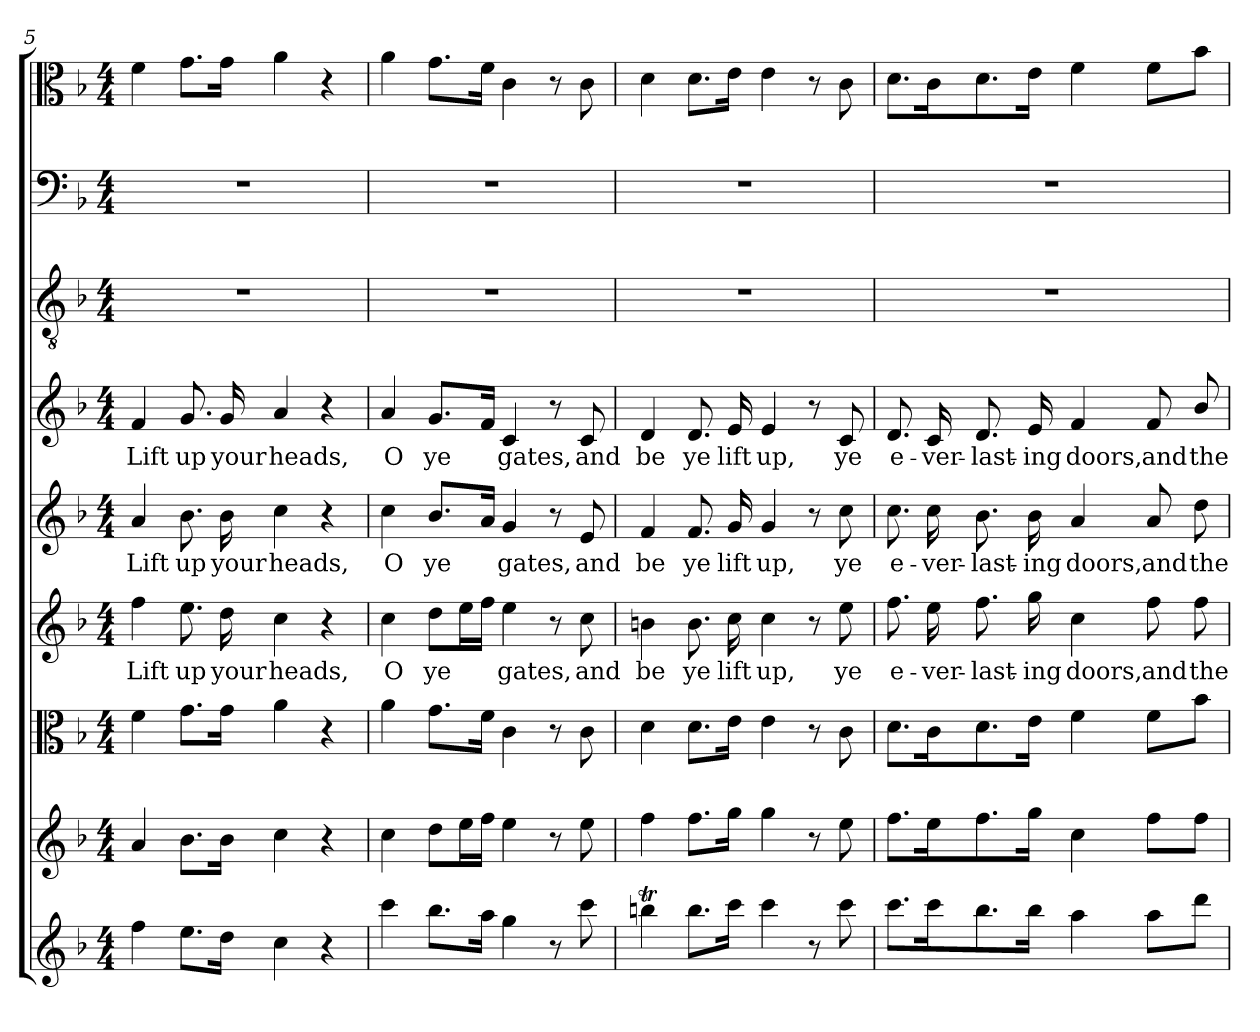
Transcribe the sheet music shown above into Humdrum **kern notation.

**kern	**kern	**kern	**kern	**text	**kern	**text	**kern	**text	**kern	**kern	**kern
*part9	*part8	*part7	*part6	*part6	*part5	*part5	*part4	*part4	*part3	*part2	*part1
*staff9	*staff8	*staff7	*staff6	*staff6	*staff5	*staff5	*staff4	*staff4	*staff3	*staff2	*staff1
*clefG2	*clefG2	*clefC3	*clefG2	*	*clefG2	*	*clefG2	*	*clefGv2	*clefF4	*clefC3
*k[b-]	*k[b-]	*k[b-]	*k[b-]	*	*k[b-]	*	*k[b-]	*	*k[b-]	*k[b-]	*k[b-]
*F:	*F:	*F:	*F:	*	*F:	*	*F:	*	*F:	*F:	*F:
*M4/4	*M4/4	*M4/4	*M4/4	*	*M4/4	*	*M4/4	*	*M4/4	*M4/4	*M4/4
=5	=5	=5	=5	=5	=5	=5	=5	=5	=5	=5	=5
4ff\	4a/	4f\	4ff\	Lift	4a/	Lift	4f/	Lift	1r	1r	4f\
8.ee\L	8.b-\L	8.g\L	8.ee\	up	8.b-\	up	8.g/	up	.	.	8.g\L
16dd\Jk	16b-\Jk	16g\Jk	16dd\	your	16b-\	your	16g/	your	.	.	16g\Jk
4cc\	4cc\	4a\	4cc\	heads,	4cc\	heads,	4a/	heads,	.	.	4a\
4r	4r	4r	4r	.	4r	.	4r	.	.	.	4r
=6	=6	=6	=6	=6	=6	=6	=6	=6	=6	=6	=6
4ccc\	4cc\	4a\	4cc\	O	4cc\	O	4a/	O	1r	1r	4a\
8.bb-\L	8dd\L	8.g\L	8dd\L	ye	8.b-/L	ye	8.g/L	ye	.	.	8.g\L
.	16ee\L	.	16ee\L	.	.	.	.	.	.	.	.
16aa\Jk	16ff\JJ	16f\Jk	16ff\JJ	.	16a/Jk	.	16f/Jk	.	.	.	16f\Jk
4gg\	4ee\	4c\	4ee\	gates,	4g/	gates,	4c/	gates,	.	.	4c\
8r	8r	8r	8r	.	8r	.	8r	.	.	.	8r
8ccc\	8ee\	8c\	8cc\	and	8e/	and	8c/	and	.	.	8c\
=7	=7	=7	=7	=7	=7	=7	=7	=7	=7	=7	=7
4bbnt\	4ff\	4d\	4bn\	be	4f/	be	4d/	be	1r	1r	4d\
8.bb\L	8.ff\L	8.d\L	8.b\	ye	8.f/	ye	8.d/	ye	.	.	8.d\L
16ccc\Jk	16gg\Jk	16e\Jk	16cc\	lift	16g/	lift	16e/	lift	.	.	16e\Jk
4ccc\	4gg\	4e\	4cc\	up,	4g/	up,	4e/	up,	.	.	4e\
8r	8r	8r	8r	.	8r	.	8r	.	.	.	8r
8ccc\	8ee\	8c\	8ee\	ye	8cc\	ye	8c/	ye	.	.	8c\
=8	=8	=8	=8	=8	=8	=8	=8	=8	=8	=8	=8
8.ccc\L	8.ff\L	8.d\L	8.ff\	e-	8.cc\	e-	8.d/	e-	1r	1r	8.d\L
16ccc\K	16ee\K	16c\K	16ee\	-ver-	16cc\	-ver-	16c/	-ver-	.	.	16c\K
8.bb-\	8.ff\	8.d\	8.ff\	-last-	8.b-\	-last-	8.d/	-last-	.	.	8.d\
16bb-\Jk	16gg\Jk	16e\Jk	16gg\	-ing	16b-\	-ing	16e/	-ing	.	.	16e\Jk
4aa\	4cc\	4f\	4cc\	doors,	4a/	doors,	4f/	doors,	.	.	4f\
8aa\L	8ff\L	8f\L	8ff\	and	8a/	and	8f/	and	.	.	8f\L
8ddd\J	8ff\J	8b-\J	8ff\	the	8dd\	the	8b-/	the	.	.	8b-\J
=	=	=	=	=	=	=	=	=	=	=	=
*-	*-	*-	*-	*-	*-	*-	*-	*-	*-	*-	*-
